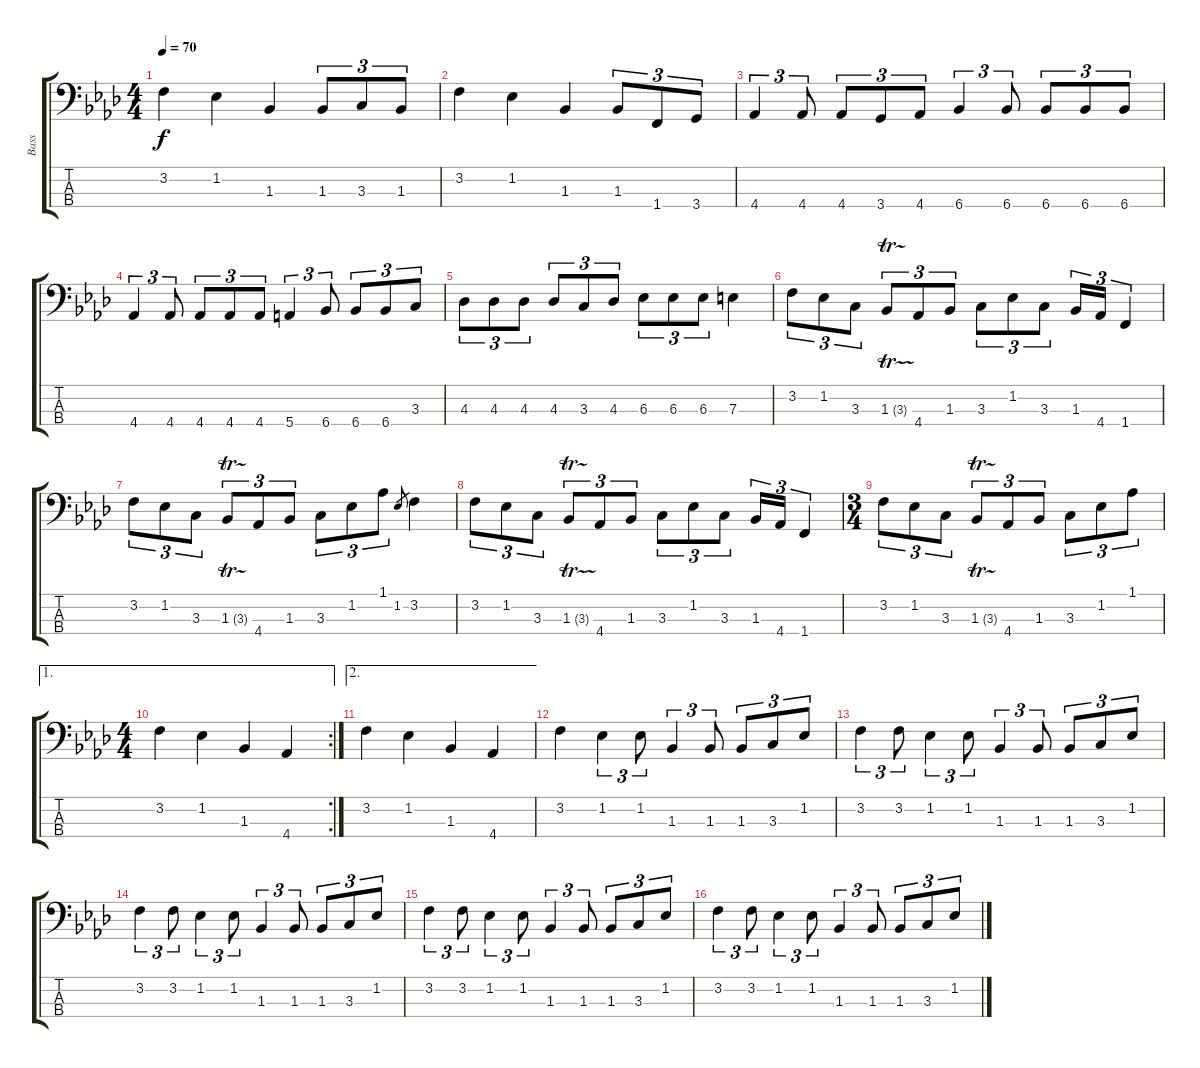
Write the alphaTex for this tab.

\track ("Bass" "Bass") {instrument electricbassfinger}
\staff {score tabs}
\tuning (G2 D2 A1 E1) {hide}
\ts (4 4)
\tempo 70
\clef f4
\ks fminor
3.2.4{dy f} 1.2.4 1.3.4 1.3.8{tu (3 2)} 3.3.8{tu (3 2)} 1.3.8{tu (3 2)} |
3.2.4 1.2.4 1.3.4 1.3.8{tu (3 2)} 1.4.8{tu (3 2)} 3.4.8{tu (3 2)} |
4.4.4{tu (3 2)} 4.4.8{tu (3 2)} 4.4.8{tu (3 2)} 3.4.8{tu (3 2)} 4.4.8{tu (3 2)} 6.4.4{tu (3 2)} 6.4.8{tu (3 2)} 6.4.8{tu (3 2)} 6.4.8{tu (3 2)} 6.4.8{tu (3 2)} |
4.4.4{tu (3 2)} 4.4.8{tu (3 2)} 4.4.8{tu (3 2)} 4.4.8{tu (3 2)} 4.4.8{tu (3 2)} 5.4.4{tu (3 2)} 6.4.8{tu (3 2)} 6.4.8{tu (3 2)} 6.4.8{tu (3 2)} 3.3.8{tu (3 2)} |
4.3.8{tu (3 2)} 4.3.8{tu (3 2)} 4.3.8{tu (3 2)} 4.3.8{tu (3 2)} 3.3.8{tu (3 2)} 4.3.8{tu (3 2)} 6.3.8{tu (3 2)} 6.3.8{tu (3 2)} 6.3.8{tu (3 2)} 7.3.4 |
3.2.8{tu (3 2)} 1.2.8{tu (3 2)} 3.3.8{tu (3 2)} 1.3{tr (3 32)}.8{tu (3 2)} 4.4.8{tu (3 2)} 1.3.8{tu (3 2)} 3.3.8{tu (3 2)} 1.2.8{tu (3 2)} 3.3.8{tu (3 2)} 1.3.16{tu (3 2)} 4.4.16{tu (3 2)} 1.4.4{tu (3 2)} |
3.2.8{tu (3 2)} 1.2.8{tu (3 2)} 3.3.8{tu (3 2)} 1.3{tr (3 32)}.8{tu (3 2)} 4.4.8{tu (3 2)} 1.3.8{tu (3 2)} 3.3.8{tu (3 2)} 1.2.8{tu (3 2)} 1.1.8{tu (3 2)} 1.2.8{gr} 3.2.4 |
3.2.8{tu (3 2)} 1.2.8{tu (3 2)} 3.3.8{tu (3 2)} 1.3{tr (3 32)}.8{tu (3 2)} 4.4.8{tu (3 2)} 1.3.8{tu (3 2)} 3.3.8{tu (3 2)} 1.2.8{tu (3 2)} 3.3.8{tu (3 2)} 1.3.16{tu (3 2)} 4.4.16{tu (3 2)} 1.4.4{tu (3 2)} |
\ts (3 4)
3.2.8{tu (3 2)} 1.2.8{tu (3 2)} 3.3.8{tu (3 2)} 1.3{tr (3 32)}.8{tu (3 2)} 4.4.8{tu (3 2)} 1.3.8{tu (3 2)} 3.3.8{tu (3 2)} 1.2.8{tu (3 2)} 1.1.8{tu (3 2)} |
\ae 1
\rc 2
\ts (4 4)
3.2.4 1.2.4 1.3.4 4.4.4 |
\ae 2
3.2.4 1.2.4 1.3.4 4.4.4 |
3.2.4 1.2.4{tu (3 2)} 1.2.8{tu (3 2)} 1.3.4{tu (3 2)} 1.3.8{tu (3 2)} 1.3.8{tu (3 2)} 3.3.8{tu (3 2)} 1.2.8{tu (3 2)} |
3.2.4{tu (3 2)} 3.2.8{tu (3 2)} 1.2.4{tu (3 2)} 1.2.8{tu (3 2)} 1.3.4{tu (3 2)} 1.3.8{tu (3 2)} 1.3.8{tu (3 2)} 3.3.8{tu (3 2)} 1.2.8{tu (3 2)} |
3.2.4{tu (3 2)} 3.2.8{tu (3 2)} 1.2.4{tu (3 2)} 1.2.8{tu (3 2)} 1.3.4{tu (3 2)} 1.3.8{tu (3 2)} 1.3.8{tu (3 2)} 3.3.8{tu (3 2)} 1.2.8{tu (3 2)} |
3.2.4{tu (3 2)} 3.2.8{tu (3 2)} 1.2.4{tu (3 2)} 1.2.8{tu (3 2)} 1.3.4{tu (3 2)} 1.3.8{tu (3 2)} 1.3.8{tu (3 2)} 3.3.8{tu (3 2)} 1.2.8{tu (3 2)} |
3.2.4{tu (3 2)} 3.2.8{tu (3 2)} 1.2.4{tu (3 2)} 1.2.8{tu (3 2)} 1.3.4{tu (3 2)} 1.3.8{tu (3 2)} 1.3.8{tu (3 2)} 3.3.8{tu (3 2)} 1.2.8{tu (3 2)}
